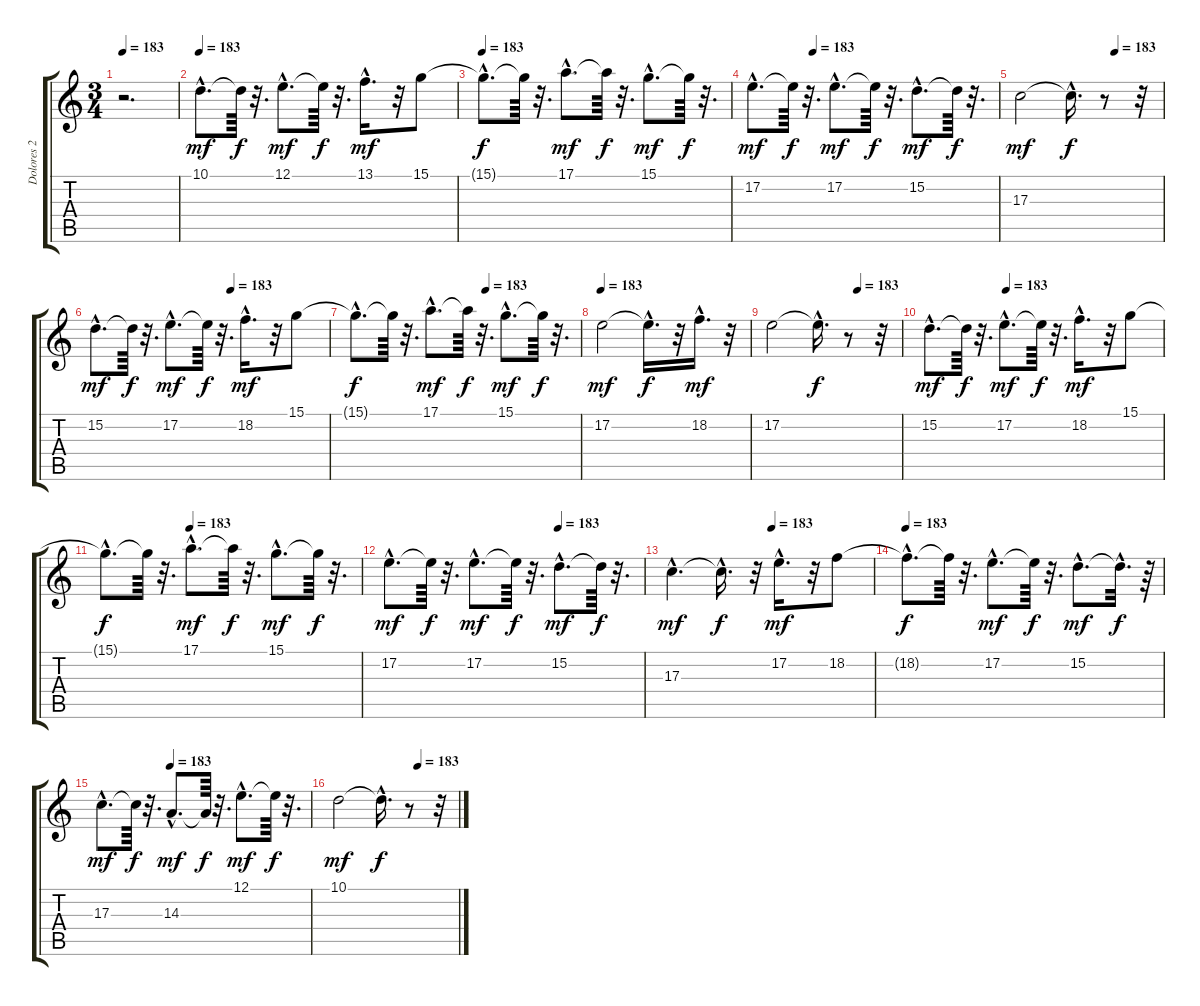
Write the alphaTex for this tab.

\track ("Dolores 2" "Dolores 2") {instrument pad3polysynth}
\staff {score tabs}
\tuning (E4 B3 G3 D3 A2 E2) {hide}
\ts (3 4)
\tempo 183
\clef g2
\ks c
r.2{d dy f} |
\tempo 183
10.1{hac}.8{d dy mf} 10.1{t}.64{dy f} r.32{d} 12.1{hac}.8{d dy mf} 12.1{t}.64{dy f} r.32{d} 13.1{hac}.16{d dy mf} r.32 15.1.8 |
\tempo 183
15.1{hac t}.8{d dy f} 15.1{t}.64 r.32{d} 17.1{hac}.8{d dy mf} 17.1{t}.64{dy f} r.32{d} 15.1{hac}.8{d dy mf} 15.1{t}.64{dy f} r.32{d} |
\tempo (183 0.25)
17.2{hac}.8{d dy mf} 17.2{t}.64{dy f} r.32{d} 17.2{hac}.8{d dy mf} 17.2{t}.64{dy f} r.32{d} 15.2{hac}.8{d dy mf} 15.2{t}.64{dy f} r.32{d} |
\tempo (183 0.6666666666666666)
17.3.2{dy mf} 17.3{hac t}.16{d dy f} r.8 r.32 |
\tempo (183 0.5833333333333334)
15.2{hac}.8{d dy mf} 15.2{t}.64{dy f} r.32{d} 17.2{hac}.8{d dy mf} 17.2{t}.64{dy f} r.32{d} 18.2{hac}.16{d dy mf} r.32 15.1.8 |
\tempo (183 0.5833333333333334)
15.1{hac t}.8{d dy f} 15.1{t}.64 r.32{d} 17.1{hac}.8{d dy mf} 17.1{t}.64{dy f} r.32{d} 15.1{hac}.8{d dy mf} 15.1{t}.64{dy f} r.32{d} |
\tempo 183
17.2.2{dy mf} 17.2{hac t}.16{d dy f} r.32 18.2{hac}.16{d dy mf} r.32 |
\tempo (183 0.6666666666666666)
17.2.2 17.2{hac t}.16{d dy f} r.8 r.32 |
\tempo (183 0.3333333333333333)
15.2{hac}.8{d dy mf} 15.2{t}.64{dy f} r.32{d} 17.2{hac}.8{d dy mf} 17.2{t}.64{dy f} r.32{d} 18.2{hac}.16{d dy mf} r.32 15.1.8 |
\tempo (183 0.3333333333333333)
15.1{hac t}.8{d dy f} 15.1{t}.64 r.32{d} 17.1{hac}.8{d dy mf} 17.1{t}.64{dy f} r.32{d} 15.1{hac}.8{d dy mf} 15.1{t}.64{dy f} r.32{d} |
\tempo (183 0.6666666666666666)
17.2{hac}.8{d dy mf} 17.2{t}.64{dy f} r.32{d} 17.2{hac}.8{d dy mf} 17.2{t}.64{dy f} r.32{d} 15.2{hac}.8{d dy mf} 15.2{t}.64{dy f} r.32{d} |
\tempo (183 0.5)
17.3{hac}.4{d dy mf} 17.3{hac t}.16{d dy f} r.32 17.2{hac}.16{d dy mf} r.32 18.2.8 |
\tempo 183
18.2{hac t}.8{d dy f} 18.2{t}.64 r.32{d} 17.2{hac}.8{d dy mf} 17.2{t}.64{dy f} r.32{d} 15.2{hac}.8{d dy mf} 15.2{hac t}.32{d dy f} r.64 |
\tempo (183 0.3333333333333333)
17.3{hac}.8{d dy mf} 17.3{t}.64{dy f} r.32{d} 14.3{hac}.8{d dy mf} 14.3{t}.64{dy f} r.32{d} 12.1{hac}.8{d dy mf} 12.1{t}.64{dy f} r.32{d} |
\tempo (183 0.6666666666666666)
10.1.2{dy mf} 10.1{hac t}.16{d dy f} r.8 r.32
